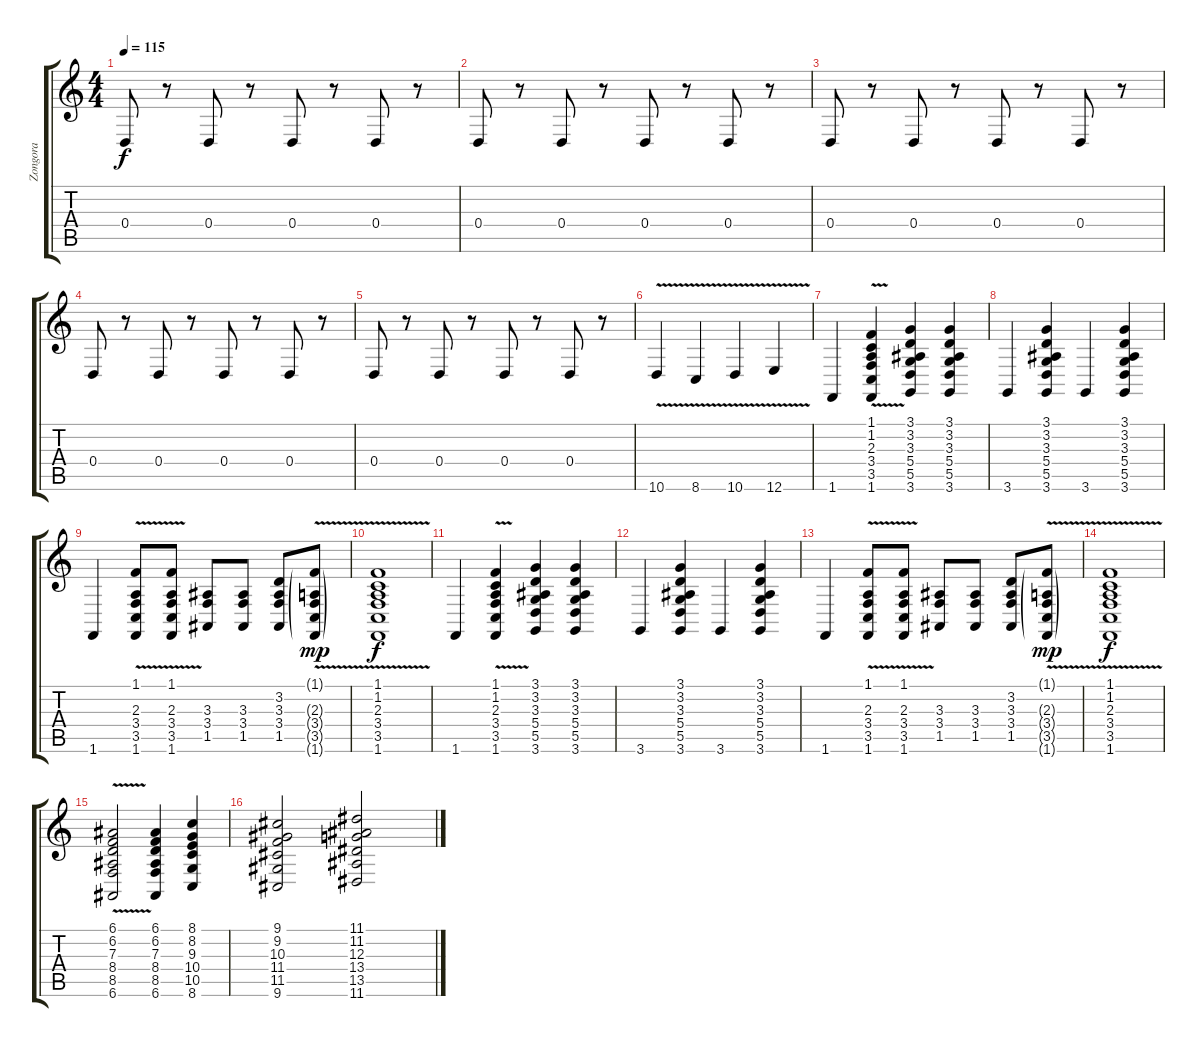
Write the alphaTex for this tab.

\track ("Zongora" "Zongora") {instrument acousticgrandpiano}
\staff {score tabs}
\tuning (E4 B3 G3 D3 A2 E2) {hide}
\ts (4 4)
\tempo 115
\clef g2
\ks c
0.4.8{dy f} r.8 0.4.8 r.8 0.4.8 r.8 0.4.8 r.8 |
0.4.8 r.8 0.4.8 r.8 0.4.8 r.8 0.4.8 r.8 |
0.4.8 r.8 0.4.8 r.8 0.4.8 r.8 0.4.8 r.8 |
0.4.8 r.8 0.4.8 r.8 0.4.8 r.8 0.4.8 r.8 |
0.4.8 r.8 0.4.8 r.8 0.4.8 r.8 0.4.8 r.8 |
10.6{v}.4 8.6{v}.4 10.6{v}.4 12.6{v}.4 |
1.6.4 (1.1 1.2 2.3 3.4{v} 3.5 1.6).4 (3.1 3.2 3.3 5.4 5.5 3.6).4 (3.1 3.2 3.3 5.4 5.5 3.6).4 |
3.6.4 (3.1 3.2 3.3 5.4 5.5 3.6).4 3.6.4 (3.1 3.2 3.3 5.4 5.5 3.6).4 |
1.6.4 (1.1 2.3 3.4{v} 3.5 1.6{v}).8 (1.1 2.3 3.4{v} 3.5 1.6).8 (3.3 3.4 1.5).8 (3.3 3.4 1.5).8 (3.2 3.3 3.4 1.5).8 (1.1{g} 2.3{g} 3.4{v g} 3.5{g} 1.6{v g}).8{dy mp} |
(1.1 1.2 2.3 3.4{v} 3.5 1.6).1{dy f} |
1.6.4 (1.1 1.2 2.3 3.4{v} 3.5 1.6).4 (3.1 3.2 3.3 5.4 5.5 3.6).4 (3.1 3.2 3.3 5.4 5.5 3.6).4 |
3.6.4 (3.1 3.2 3.3 5.4 5.5 3.6).4 3.6.4 (3.1 3.2 3.3 5.4 5.5 3.6).4 |
1.6.4 (1.1 2.3 3.4{v} 3.5 1.6{v}).8 (1.1 2.3 3.4{v} 3.5 1.6).8 (3.3 3.4 1.5).8 (3.3 3.4 1.5).8 (3.2 3.3 3.4 1.5).8 (1.1{g} 2.3{g} 3.4{v g} 3.5{g} 1.6{v g}).8{dy mp} |
(1.1 1.2 2.3 3.4{v} 3.5 1.6).1{dy f} |
(6.1 6.2 7.3 8.4{v} 8.5 6.6).2 (6.1 6.2 7.3 8.4 8.5 6.6).4 (8.1 8.2 9.3 10.4 10.5 8.6).4 |
(9.1 9.2 10.3 11.4 11.5 9.6).2 (11.1 11.2 12.3 13.4 13.5 11.6).2
